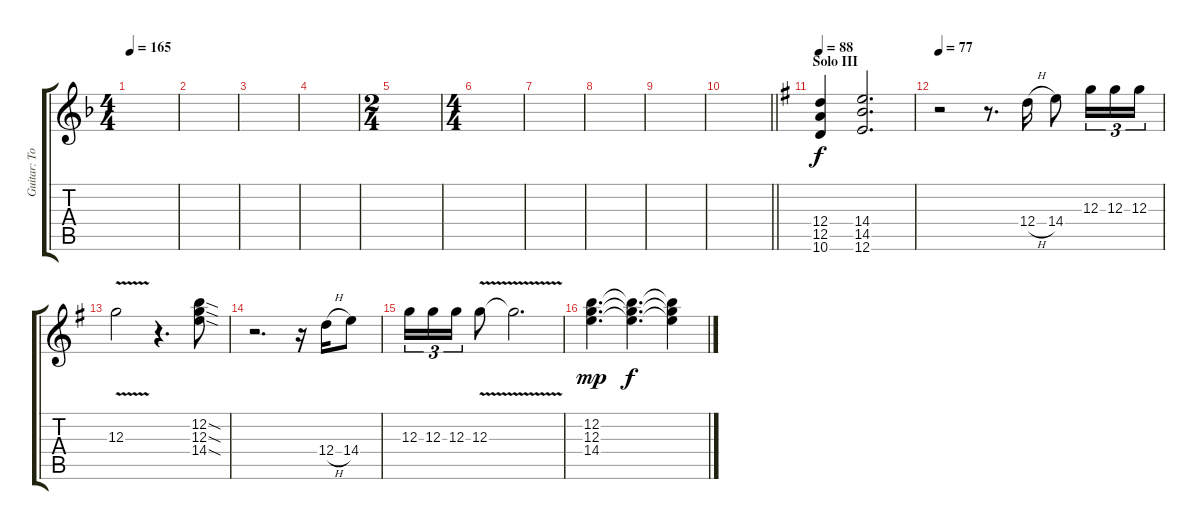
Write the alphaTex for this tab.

\track ("Guitar: Tony" "Guitar: To") {instrument distortionguitar}
\staff {score tabs}
\tuning (E4 B3 G3 D3 A2 E2) {hide}
\ts (4 4)
\tempo 165
\clef g2
\ks f
|
|
|
|
\ts (2 4)
|
\ts (4 4)
|
|
|
|
\barLineRight lightlight
|
\section ("" "Solo III")
\tempo 88
\ks g
(12.4 12.5 10.6).4{volume 13} (14.4 14.5 12.6).2{d} |
\tempo 77
r.2 r.8{d} 12.4{h}.16 14.4.8 12.3.16{tu (3 2)} 12.3.16{tu (3 2)} 12.3.16{tu (3 2)} |
12.3{v}.2 r.4{d} (12.2{sod} 12.3{sod} 14.4{sod}).8 |
r.2{d} r.16 12.4{h}.16 14.4.8 |
12.3.16{tu (3 2)} 12.3.16{tu (3 2)} 12.3.16{tu (3 2)} 12.3{v}.8 12.3{t}.2{d dy f} |
(12.2 12.3 14.4).4{d dy mp balance 8} (12.2{t} 12.3{t} 14.4{t}).4{d dy f balance 16} (12.2{t} 12.3{t} 14.4{t}).4{balance 2}
